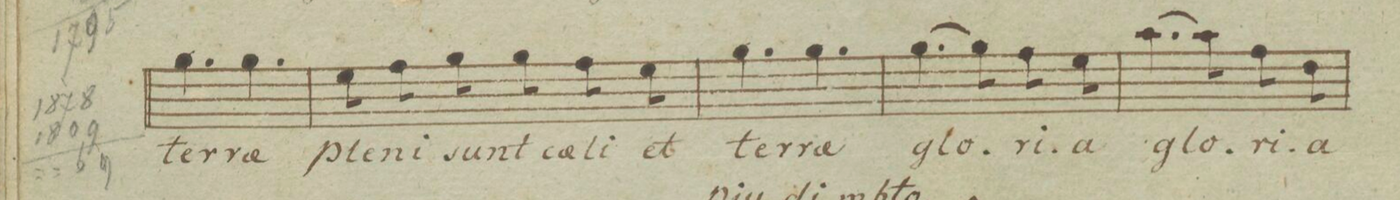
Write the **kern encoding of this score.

**kern	**text	**dynam
*I"Tenore.	*	*
*clefC4	*	*
*k[b-e-]	*	*
*met(c)	*	*
*M6/8	*	*
4.f\	ter-	.
4.f\	-ra	.
=29	=29	=29
8d\	ple-	.
8e-\	-ni	.
8f\	sunt	.
8f\	cae-	.
8e-\	-li	.
8d\	et	.
=30	=30	=30
4.f\	ter-	.
4.f\	-ra	.
=31	=31	=31
[4.f\	glo-	.
8f\]	.	.
8e-\	-ri-	.
8d\	-a	.
=32	=32	=32
[4.g\	glo-	.
8g\]	.	.
8e-\	-ri-	.
8c\	-a	.
=33	=33	=33
*-	*-	*-
